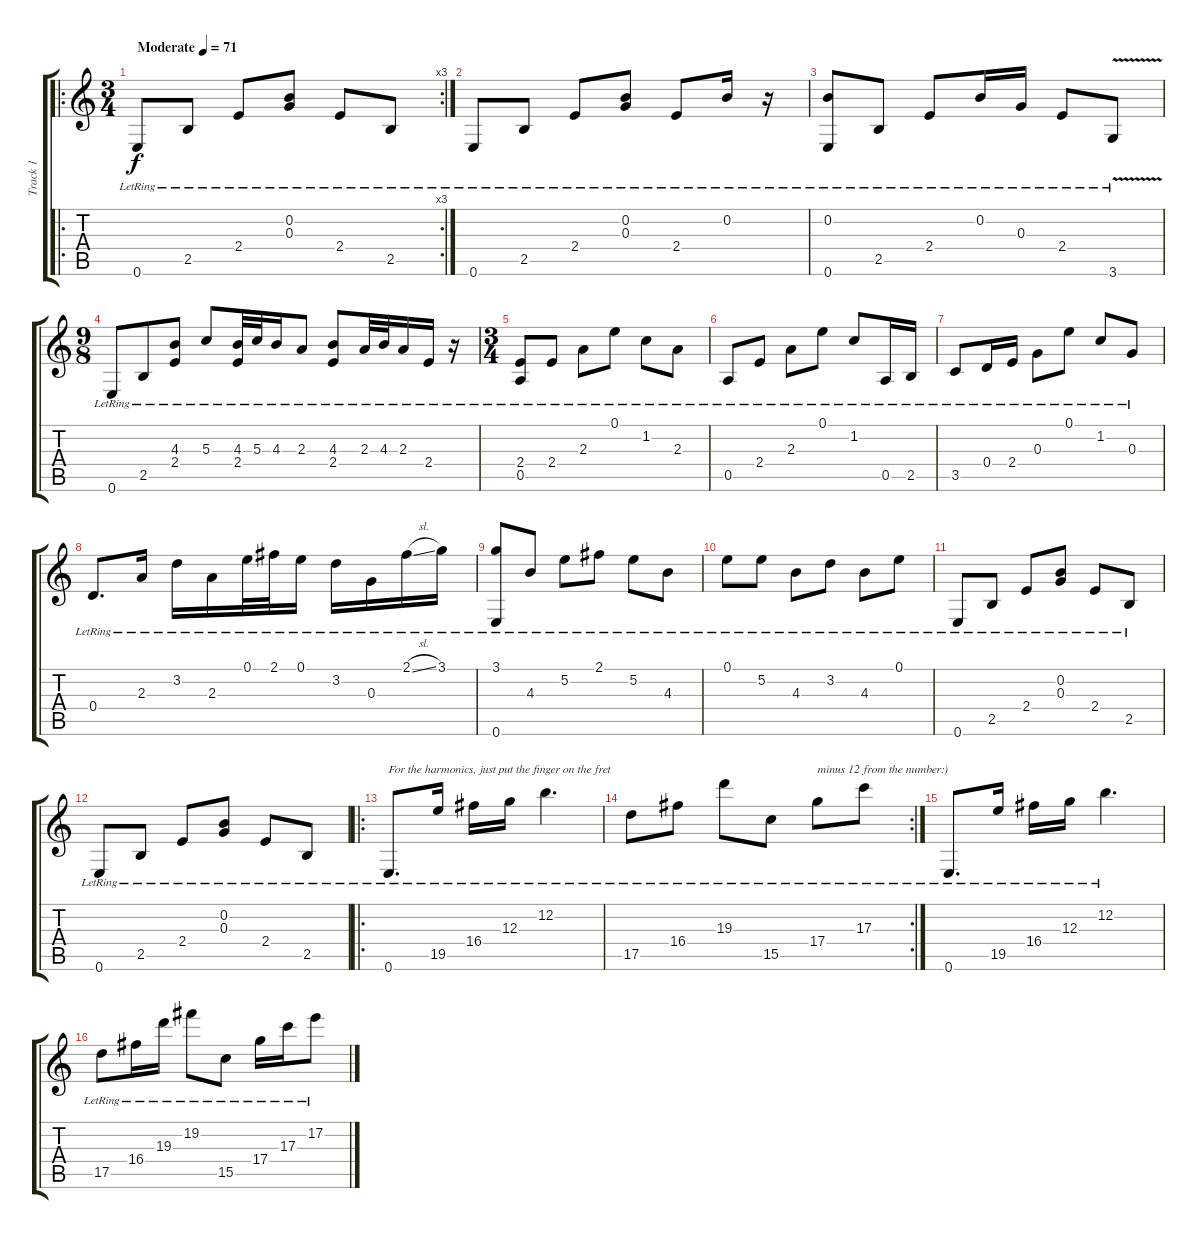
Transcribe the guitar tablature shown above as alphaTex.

\track ("Track 1" "Track 1") {instrument acousticguitarsteel}
\staff {score tabs}
\tuning (E4 B3 G3 D3 A2 E2) {hide}
\ro
\rc 3
\ts (3 4)
\tempo (71 "Moderate")
\clef g2
\ks c
0.6{lr}.8{dy f instrument acousticguitarsteel} 2.5{lr}.8 2.4{lr}.8 (0.2{lr} 0.3{lr}).8 2.4{lr}.8 2.5{lr}.8 |
0.6{lr}.8 2.5{lr}.8 2.4{lr}.8 (0.2{lr} 0.3{lr}).8 2.4{lr}.8 0.2{lr}.16 r.16 |
(0.2{lr} 0.6{lr}).8 2.5{lr}.8 2.4{lr}.8 0.2{lr}.16 0.3{lr}.16 2.4{lr}.8 3.6{v lr}.8 |
\ts (9 8)
0.6{lr}.8 2.5{lr}.8 (4.3{lr} 2.4{lr}).8 5.3{lr}.8 (4.3{lr} 2.4{lr}).32 5.3{lr}.32 4.3{lr}.16 2.3{lr}.8 (4.3{lr} 2.4{lr}).8 2.3{lr}.32 4.3{lr}.32 2.3{lr}.16 2.4{lr}.16 r.16 |
\ts (3 4)
(2.4{lr} 0.5{lr}).8 2.4{lr}.8 2.3{lr}.8 0.1{lr}.8 1.2{lr}.8 2.3{lr}.8 |
0.5{lr}.8 2.4{lr}.8 2.3{lr}.8 0.1{lr}.8 1.2{lr}.8 0.5{lr}.16 2.5{lr}.16 |
3.5{lr}.8 0.4{lr}.16 2.4{lr}.16 0.3{lr}.8 0.1{lr}.8 1.2{lr}.8 0.3{lr}.8 |
0.4{lr}.8{d} 2.3{lr}.16 3.2{lr}.16 2.3{lr}.16 0.1{lr}.32 2.1{lr}.32 0.1{lr}.16 3.2{lr}.16 0.3{lr}.16 2.1{sl lr}.16 3.1{lr}.16 |
(3.1{lr} 0.6{lr}).8 4.3{lr}.8 5.2{lr}.8 2.1{lr}.8 5.2{lr}.8 4.3{lr}.8 |
0.1{lr}.8 5.2{lr}.8 4.3{lr}.8 3.2{lr}.8 4.3{lr}.8 0.1{lr}.8 |
0.6{lr}.8 2.5{lr}.8 2.4{lr}.8 (0.2{lr} 0.3{lr}).8 2.4{lr}.8 2.5{lr}.8 |
0.6{lr}.8 2.5{lr}.8 2.4{lr}.8 (0.2{lr} 0.3{lr}).8 2.4{lr}.8 2.5{lr}.8 |
\ro
0.6{lr}.8{d txt "For the harmonics, just put the finger on the fret"} 19.5{lr}.16 16.4{lr}.16 12.3{lr}.16 12.2{lr}.4{d} |
\rc 2
17.5{lr}.8 16.4{lr}.8 19.3{lr}.8 15.5{lr}.8 17.4{lr}.8{txt "minus 12 from the number:)"} 17.3{lr}.8 |
0.6{lr}.8{d} 19.5{lr}.16 16.4{lr}.16 12.3{lr}.16 12.2{lr}.4{d} |
17.5{lr}.8 16.4{lr}.16 19.3{lr}.16 19.2{lr}.8 15.5{lr}.8 17.4{lr}.16 17.3{lr}.16 17.2{lr}.8
